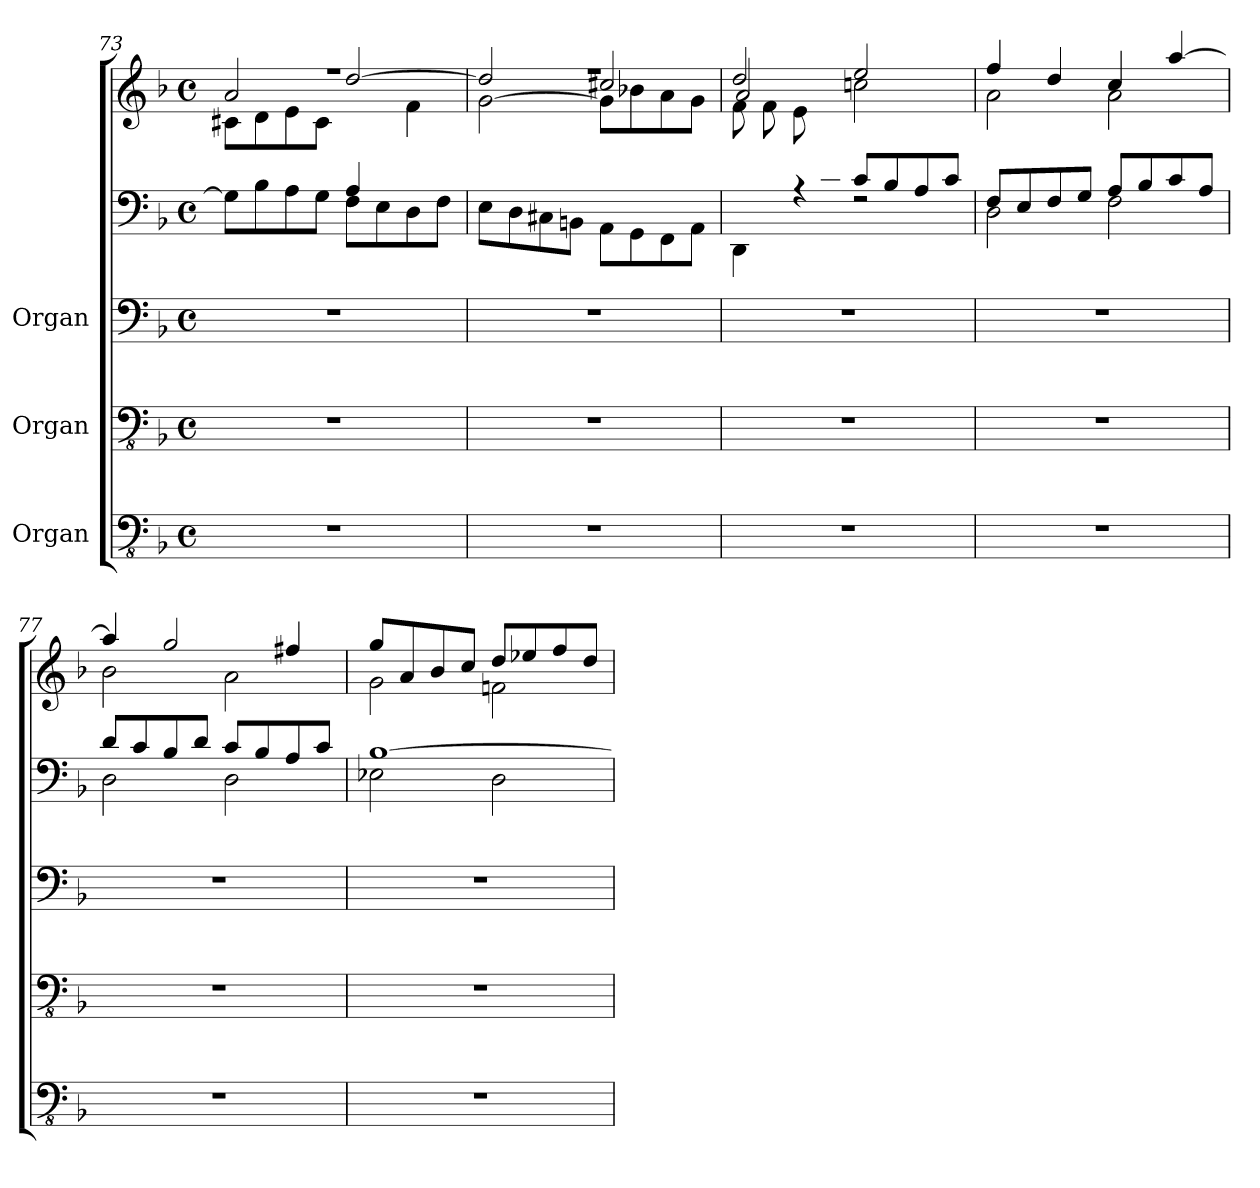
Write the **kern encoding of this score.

**kern	**kern	**kern	**kern	**kern
*part3	*part2	*part1	*part1	*part1
*staff5	*staff4	*staff3	*staff2	*staff1
*I"Organ	*I"Organ	*I"Organ	*	*
*clefFv4	*clefFv4	*clefF4	*clefF4	*clefG2
*k[b-]	*k[b-]	*k[b-]	*k[b-]	*k[b-]
*M4/4	*M4/4	*M4/4	*M4/4	*M4/4
*met(c)	*met(c)	*met(c)	*met(c)	*met(c)
=73	=73	=73	=73	=73
*	*	*	*^	*^
*	*	*	*	*	*	*^
1r	1r	1r	2ryy	8G\L]	2a/	1rff	8c#X\L
.	.	.	.	8B-\	.	.	8d\
.	.	.	.	8A\	.	.	8e\
.	.	.	.	8G\J	.	.	8c#\J
.	.	.	4A/	8F\L	[2dd/	.	4ryy
.	.	.	.	8E\	.	.	.
.	.	.	4ryy	8D\	.	.	4f\
.	.	.	.	8F\J	.	.	.
*	*	*	*v	*v	*	*	*
=74	=74	=74	=74	=74	=74	=74
1r	1r	1r	8E\L	2dd/]	1rff	[2g\
.	.	.	8D\	.	.	.
.	.	.	8C#X\	.	.	.
.	.	.	8BBn\J	.	.	.
.	.	.	8AA\L	2cc#X/	.	8g\L]
.	.	.	8GG\	.	.	8b-X\
.	.	.	8FF\	.	.	8a\
.	.	.	8AA\J	.	.	8g\J
=75	=75	=75	=75	=75	=75	=75
*	*	*	*^	*	*	*
1r	1r	1r	4.ryy	4DD\	2dd/	2a/	8f\L
.	.	.	.	.	.	.	8f\
.	.	.	.	4rA	.	.	8e\
.	.	.	8d/J	.	.	.	2ryy
.	.	.	8c/L	2rF	2ee/	2ccn\	.
.	.	.	8B-/	.	.	.	.
.	.	.	8A/	.	.	.	.
.	.	.	8c/J	.	.	.	8ryy
*	*	*	*	*	*	*v	*v
!!LO:PB:g=z
=76	=76	=76	=76	=76	=76	=76
1r	1r	1r	8F/L	2D\	4ff/	2a\
.	.	.	8E/	.	.	.
.	.	.	8F/	.	4dd/	.
.	.	.	8G/J	.	.	.
.	.	.	8A/L	2F\	4cc/	2a\
.	.	.	8B-/	.	.	.
.	.	.	8c/	.	[4aa/	.
.	.	.	8A/J	.	.	.
=77	=77	=77	=77	=77	=77	=77
1r	1r	1r	8d/L	2D\	4aa/]	2b-\
.	.	.	8c/	.	.	.
.	.	.	8B-/	.	2gg/	.
.	.	.	8d/J	.	.	.
.	.	.	8c/L	2D\	.	2a\
.	.	.	8B-/	.	.	.
.	.	.	8A/	.	4ff#X/	.
.	.	.	8c/J	.	.	.
=78	=78	=78	=78	=78	=78	=78
1r	1r	1r	[1B-	2E-X\	8gg/L	2g\
.	.	.	.	.	8a/	.
.	.	.	.	.	8b-/	.
.	.	.	.	.	8cc/J	.
.	.	.	.	2D\	8dd/L	2fn\
.	.	.	.	.	8ee-X/	.
.	.	.	.	.	8ff/	.
.	.	.	.	.	8dd/J	.
*	*	*	*v	*v	*	*
*	*	*	*	*v	*v
=	=	=	=	=
*-	*-	*-	*-	*-
